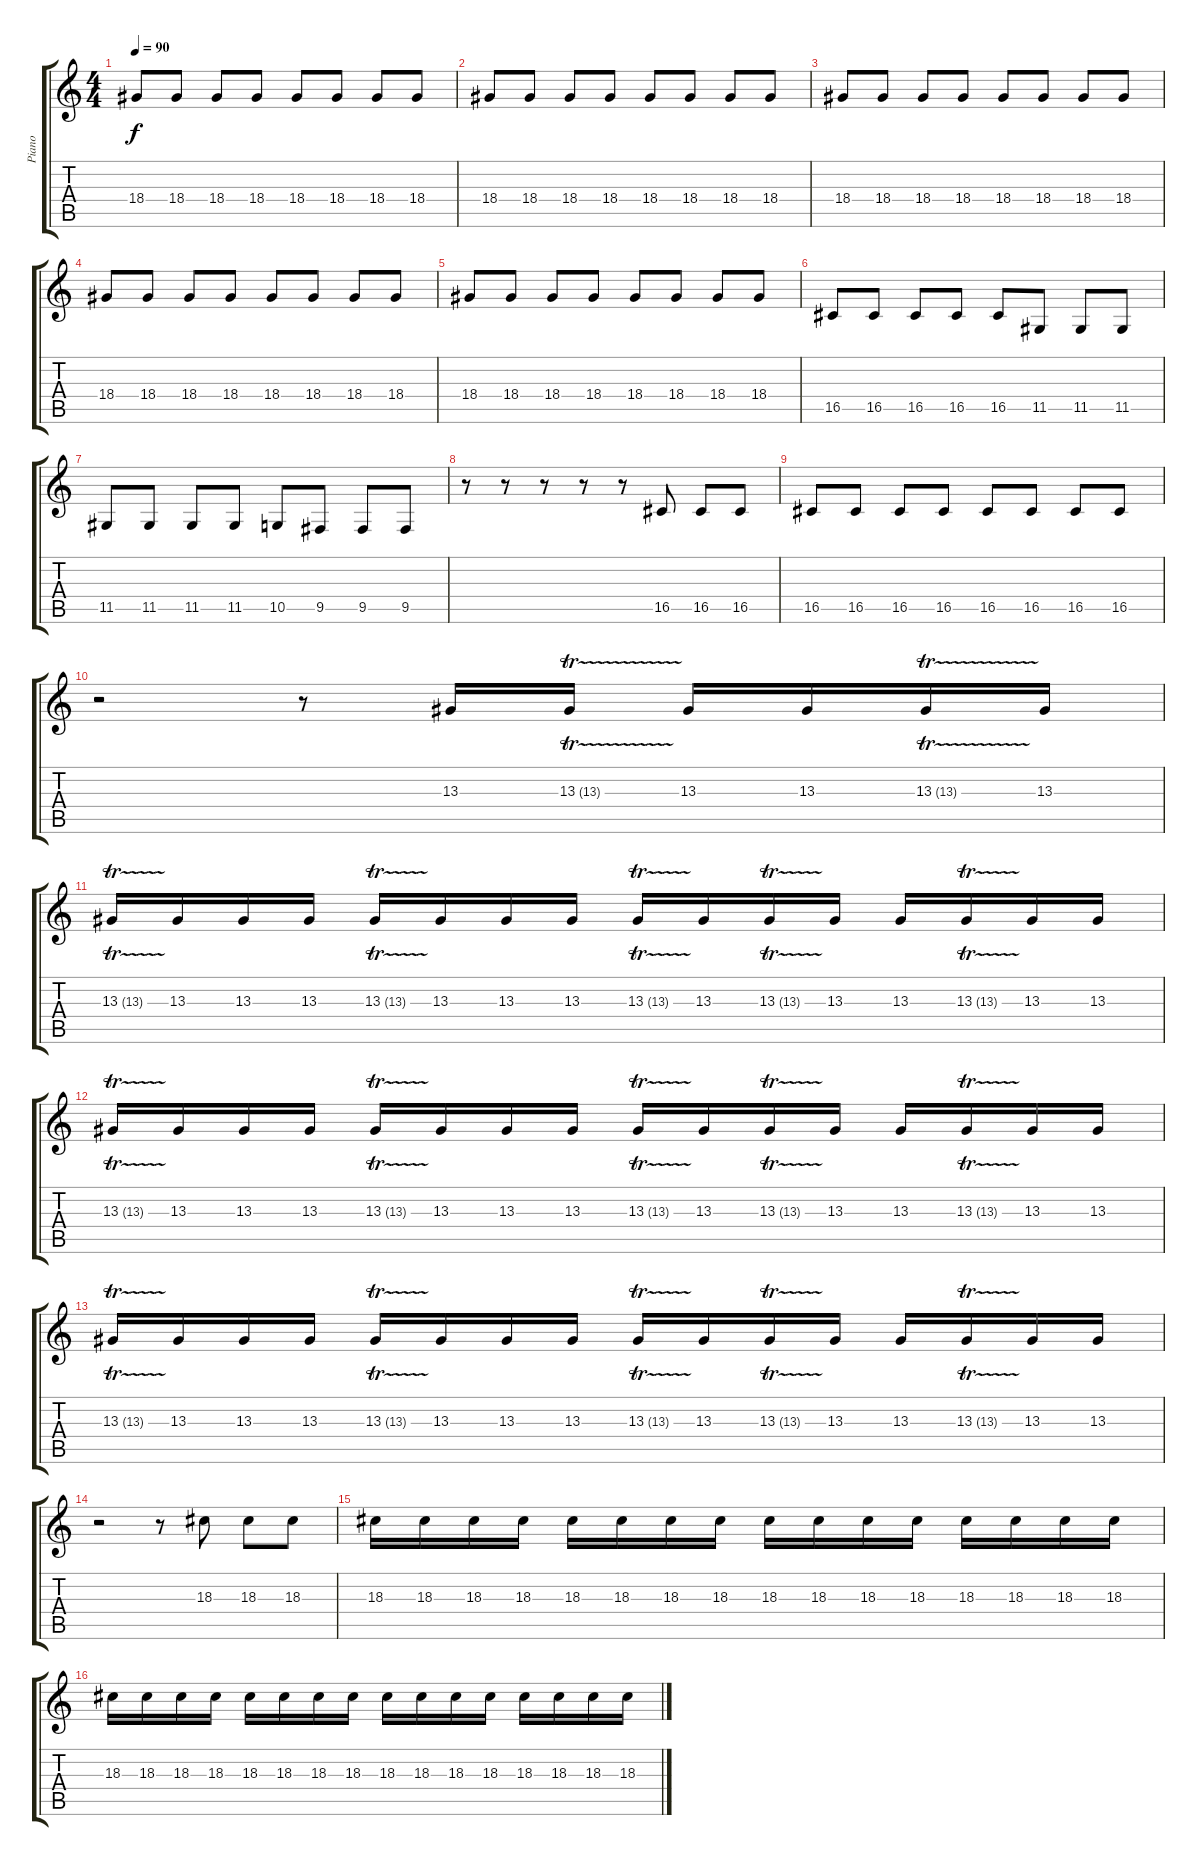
\track ("Piano" "Piano") {instrument acousticgrandpiano}
\staff {score tabs}
\tuning (E4 B3 G3 D3 A2 E2) {hide}
\ts (4 4)
\tempo 90
\clef g2
\ks c
18.4.8{dy f} 18.4.8 18.4.8 18.4.8 18.4.8 18.4.8 18.4.8 18.4.8 |
18.4.8 18.4.8 18.4.8 18.4.8 18.4.8 18.4.8 18.4.8 18.4.8 |
18.4.8 18.4.8 18.4.8 18.4.8 18.4.8 18.4.8 18.4.8 18.4.8 |
18.4.8 18.4.8 18.4.8 18.4.8 18.4.8 18.4.8 18.4.8 18.4.8 |
18.4.8 18.4.8 18.4.8 18.4.8 18.4.8 18.4.8 18.4.8 18.4.8 |
16.5.8 16.5.8 16.5.8 16.5.8 16.5.8 11.5.8 11.5.8 11.5.8 |
11.5.8 11.5.8 11.5.8 11.5.8 10.5.8 9.5.8 9.5.8 9.5.8 |
r.8 r.8 r.8 r.8 r.8 16.5.8 16.5.8 16.5.8 |
16.5.8 16.5.8 16.5.8 16.5.8 16.5.8 16.5.8 16.5.8 16.5.8 |
r.2 r.8 13.3.16 13.3{tr (13 64)}.16 13.3.16 13.3.16 13.3{tr (13 32)}.16 13.3.16 |
13.3{tr (13 64)}.16 13.3.16 13.3.16 13.3.16 13.3{tr (13 32)}.16 13.3.16 13.3.16 13.3.16 13.3{tr (13 32)}.16 13.3.16 13.3{tr (13 32)}.16 13.3.16 13.3.16 13.3{tr (13 64)}.16 13.3.16 13.3.16 |
13.3{tr (13 64)}.16 13.3.16 13.3.16 13.3.16 13.3{tr (13 32)}.16 13.3.16 13.3.16 13.3.16 13.3{tr (13 32)}.16 13.3.16 13.3{tr (13 32)}.16 13.3.16 13.3.16 13.3{tr (13 64)}.16 13.3.16 13.3.16 |
13.3{tr (13 64)}.16 13.3.16 13.3.16 13.3.16 13.3{tr (13 32)}.16 13.3.16 13.3.16 13.3.16 13.3{tr (13 32)}.16 13.3.16 13.3{tr (13 32)}.16 13.3.16 13.3.16 13.3{tr (13 64)}.16 13.3.16 13.3.16 |
r.2 r.8 18.3.8 18.3.8 18.3.8 |
18.3.16 18.3.16 18.3.16 18.3.16 18.3.16 18.3.16 18.3.16 18.3.16 18.3.16 18.3.16 18.3.16 18.3.16 18.3.16 18.3.16 18.3.16 18.3.16 |
18.3.16{volume 0} 18.3.16 18.3.16 18.3.16 18.3.16 18.3.16 18.3.16 18.3.16 18.3.16 18.3.16 18.3.16 18.3.16 18.3.16 18.3.16 18.3.16 18.3.16
